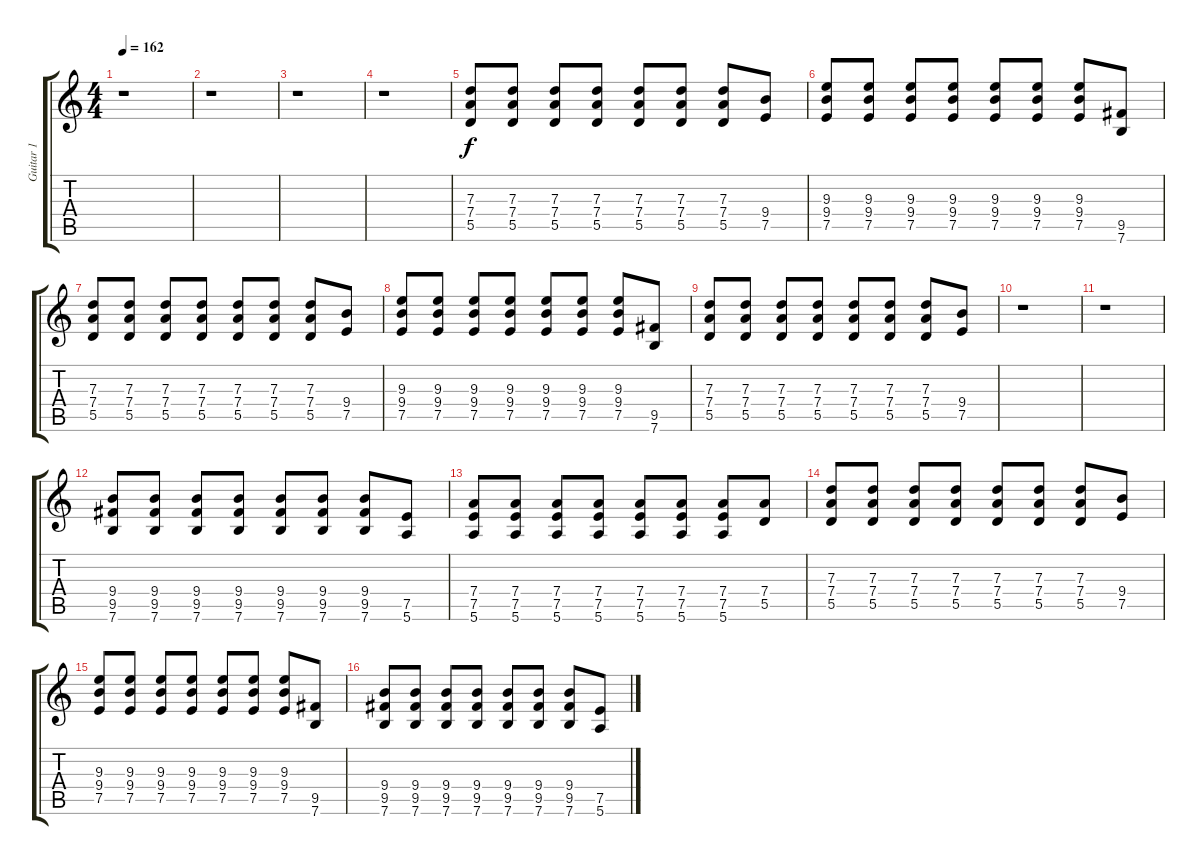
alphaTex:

\track ("Guitar 1" "Guitar 1") {instrument distortionguitar}
\staff {score tabs}
\tuning (E4 B3 G3 D3 A2 E2) {hide}
\ts (4 4)
\tempo 162
\clef g2
\ks c
r.1{dy f} |
r.1 |
r.1 |
r.1 |
(7.3 7.4 5.5).8{volume 14 balance 8} (7.3 7.4 5.5).8 (7.3 7.4 5.5).8 (7.3 7.4 5.5).8 (7.3 7.4 5.5).8 (7.3 7.4 5.5).8 (7.3 7.4 5.5).8 (9.4 7.5).8 |
(9.3 9.4 7.5).8 (9.3 9.4 7.5).8 (9.3 9.4 7.5).8 (9.3 9.4 7.5).8 (9.3 9.4 7.5).8 (9.3 9.4 7.5).8 (9.3 9.4 7.5).8 (9.5 7.6).8 |
(7.3 7.4 5.5).8 (7.3 7.4 5.5).8 (7.3 7.4 5.5).8 (7.3 7.4 5.5).8 (7.3 7.4 5.5).8 (7.3 7.4 5.5).8 (7.3 7.4 5.5).8 (9.4 7.5).8 |
(9.3 9.4 7.5).8 (9.3 9.4 7.5).8 (9.3 9.4 7.5).8 (9.3 9.4 7.5).8 (9.3 9.4 7.5).8 (9.3 9.4 7.5).8 (9.3 9.4 7.5).8 (9.5 7.6).8 |
(7.3 7.4 5.5).8 (7.3 7.4 5.5).8 (7.3 7.4 5.5).8 (7.3 7.4 5.5).8 (7.3 7.4 5.5).8 (7.3 7.4 5.5).8 (7.3 7.4 5.5).8 (9.4 7.5).8 |
r.1 |
r.1 |
(9.4 9.5 7.6).8 (9.4 9.5 7.6).8 (9.4 9.5 7.6).8 (9.4 9.5 7.6).8 (9.4 9.5 7.6).8 (9.4 9.5 7.6).8 (9.4 9.5 7.6).8 (7.5 5.6).8 |
(7.4 7.5 5.6).8 (7.4 7.5 5.6).8 (7.4 7.5 5.6).8 (7.4 7.5 5.6).8 (7.4 7.5 5.6).8 (7.4 7.5 5.6).8 (7.4 7.5 5.6).8 (7.4 5.5).8 |
(7.3 7.4 5.5).8 (7.3 7.4 5.5).8 (7.3 7.4 5.5).8 (7.3 7.4 5.5).8 (7.3 7.4 5.5).8 (7.3 7.4 5.5).8 (7.3 7.4 5.5).8 (9.4 7.5).8 |
(9.3 9.4 7.5).8 (9.3 9.4 7.5).8 (9.3 9.4 7.5).8 (9.3 9.4 7.5).8 (9.3 9.4 7.5).8 (9.3 9.4 7.5).8 (9.3 9.4 7.5).8 (9.5 7.6).8 |
(9.4 9.5 7.6).8 (9.4 9.5 7.6).8 (9.4 9.5 7.6).8 (9.4 9.5 7.6).8 (9.4 9.5 7.6).8 (9.4 9.5 7.6).8 (9.4 9.5 7.6).8 (7.5 5.6).8
